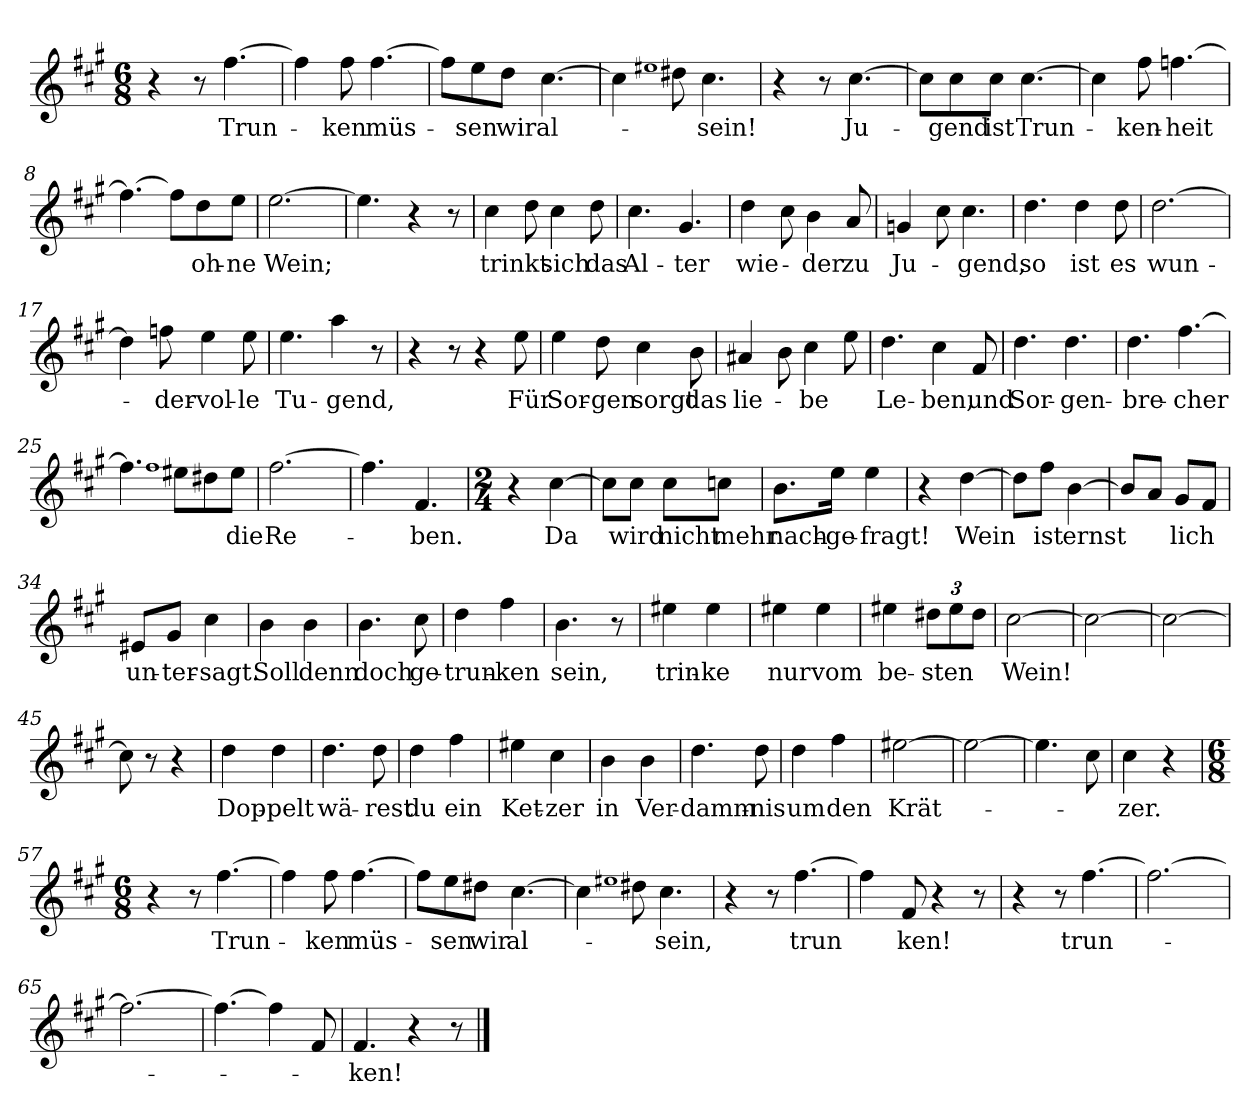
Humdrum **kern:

**kern	**text
*part1	*part1
*staff1	*staff1
*clefG2	*
*k[f#c#g#]	*
*M6/8	*
=1	=1
4r	.
8r	.
!	!LO:LY:b
[4.ff#\	Trun-
=2	=2
4ff#\]	.
!	!LO:LY:b
8ff#\	-ken
!	!LO:LY:b
[4.ff#\	müs-
=3	=3
8ff#\L]	.
!	!LO:LY:b
8ee\	-sen
!	!LO:LY:b
8dd\J	wir
!	!LO:LY:b
[4.cc#\	al-
=4	=4
4cc#\]	.
1qee#X	.
8dd#X\	.
!	!LO:LY:b
4.cc#\	sein!
=5	=5
4r	.
8r	.
!	!LO:LY:b
[4.cc#\	Ju-
=6	=6
8cc#\L]	.
!	!LO:LY:b
8cc#\	-gend
!	!LO:LY:b
8cc#\J	ist
!	!LO:LY:b
[4.cc#\	Trun-
=7	=7
4cc#\]	.
!	!LO:LY:b
8ff#\	-ken-
!	!LO:LY:b
[4.ffn\	-heit
=8	=8
4.ff\_	.
8ff\L]	.
!	!LO:LY:b
8dd\	oh-
!	!LO:LY:b
8ee\J	-ne
=9	=9
!	!LO:LY:b
[2.ee\	Wein;
!!LO:LB:g=z
=10	=10
4.ee\]	.
4r	.
8r	.
=11	=11
!	!LO:LY:b
4cc#\	trinkt
8dd\	.
!	!LO:LY:b
4cc#\	sich
!	!LO:LY:b
8dd\	das
=12	=12
!	!LO:LY:b
4.cc#\	Al-
!	!LO:LY:b
4.g#/	-ter
=13	=13
!	!LO:LY:b
4dd\	wie-
8cc#\	.
!	!LO:LY:b
4b\	-der
!	!LO:LY:b
8a/	zu
=14	=14
!	!LO:LY:b
4gn/	Ju-
8cc#\	.
!	!LO:LY:b
4.cc#\	-gend,
=15	=15
!	!LO:LY:b
4.dd\	so
!	!LO:LY:b
4dd\	ist
!	!LO:LY:b
8dd\	es
=16	=16
!	!LO:LY:b
[2.dd\	wun-
=17	=17
4dd\]	.
!	!LO:LY:b
8ffn\	-der-
!	!LO:LY:b
4ee\	-vol-
!	!LO:LY:b
8ee\	-le
=18	=18
!	!LO:LY:b
4.ee\	Tu-
!	!LO:LY:b
4aa\	-gend,
8r	.
=19	=19
4r	.
8r	.
4r	.
!	!LO:LY:b
8ee\	Für
!!LO:LB:g=z
=20	=20
!	!LO:LY:b
4ee\	Sor-
!	!LO:LY:b
8dd\	-gen
!	!LO:LY:b
4cc#\	sorgt
!	!LO:LY:b
8b\	das
=21	=21
!	!LO:LY:b
4a#X/	lie-
8b\	.
!	!LO:LY:b
4cc#\	-be
8ee\	.
=22	=22
!	!LO:LY:b
4.dd\	Le-
!	!LO:LY:b
4cc#\	-ben,
!	!LO:LY:b
8f#/	und
=23	=23
!	!LO:LY:b
4.dd\	Sor-
!	!LO:LY:b
4.dd\	-gen-
=24	=24
!	!LO:LY:b
4.dd\	-bre-
!	!LO:LY:b
[4.ff#\	-cher
=25	=25
4.ff#\]	.
1qff#	.
8ee#X\L	.
8dd#X\	.
!	!LO:LY:b
8ee#\J	die
=26	=26
!	!LO:LY:b
[2.ff#\	Re-
=27	=27
4.ff#\]	.
!	!LO:LY:b
4.f#/	-ben.
=28	=28
*M2/4	*
4r	.
!	!LO:LY:b
[4cc#\	Da
!!LO:LB:g=z
=29	=29
8cc#\L]	.
!	!LO:LY:b
8cc#\J	wird
!	!LO:LY:b
8cc#\L	nicht
!	!LO:LY:b
8ccn\J	mehr
=30	=30
!	!LO:LY:b
8.b\L	nach-
!	!LO:LY:b
16ee\Jk	ge-
!	!LO:LY:b
4ee\	-fragt!
=31	=31
4r	.
!	!LO:LY:b
[4dd\	Wein
=32	=32
8dd\L]	.
!	!LO:LY:b
8ff#\J	ist
!	!LO:LY:b
[4b\	ernst
=33	=33
8b/L]	.
8a/J	.
!	!LO:LY:b
8g#/L	-lich
8f#/J	.
=34	=34
!	!LO:LY:b
8e#X/L	un-
!	!LO:LY:b
8g#/J	-ter-
!	!LO:LY:b
4cc#\	-sagt.
=35	=35
!	!LO:LY:b
4b\	Soll
!	!LO:LY:b
4b\	denn
=36	=36
!	!LO:LY:b
4.b\	doch
!	!LO:LY:b
8cc#\	ge-
=37	=37
!	!LO:LY:b
4dd\	-trun-
!	!LO:LY:b
4ff#\	-ken
!!LO:LB:g=z
=38	=38
!	!LO:LY:b
4.b\	sein,
8r	.
=39	=39
!	!LO:LY:b
4ee#X\	trin-
!	!LO:LY:b
4ee#\	-ke
=40	=40
!	!LO:LY:b
4ee#X\	nur
!	!LO:LY:b
4ee#\	vom
=41	=41
!	!LO:LY:b
4ee#X\	be-
!	!LO:LY:b
12dd#X\L	-sten
12ee#\	.
12dd#\J	.
=42	=42
!	!LO:LY:b
[2cc#\	Wein!
=43	=43
2cc#\_	.
=44	=44
2cc#\_	.
=45	=45
8cc#\]	.
8r	.
4r	.
=46	=46
!	!LO:LY:b
4dd\	Dop-
!	!LO:LY:b
4dd\	-pelt
=47	=47
!	!LO:LY:b
4.dd\	wä-
!	!LO:LY:b
8dd\	-rest
=48	=48
!	!LO:LY:b
4dd\	du
!	!LO:LY:b
4ff#\	ein
=49	=49
!	!LO:LY:b
4ee#X\	Ket-
!	!LO:LY:b
4cc#\	-zer
=50	=50
!	!LO:LY:b
4b\	in
!	!LO:LY:b
4b\	Ver-
!!LO:LB:g=z
=51	=51
!	!LO:LY:b
4.dd\	-damm-
!	!LO:LY:b
8dd\	-nis
=52	=52
!	!LO:LY:b
4dd\	um
!	!LO:LY:b
4ff#\	den
=53	=53
!	!LO:LY:b
[2ee#X\	Krät-
=54	=54
2ee#\_	.
=55	=55
4.ee#\]	.
8cc#\	.
=56	=56
!	!LO:LY:b
4cc#\	-zer.
4r	.
=57	=57
*M6/8	*
4r	.
8r	.
!	!LO:LY:b
[4.ff#\	Trun-
=58	=58
4ff#\]	.
!	!LO:LY:b
8ff#\	-ken
!	!LO:LY:b
[4.ff#\	müs-
=59	=59
8ff#\L]	.
!	!LO:LY:b
8ee\	-sen
!	!LO:LY:b
8dd#X\J	wir
!	!LO:LY:b
[4.cc#\	al-
=60	=60
4cc#\]	.
1qee#X	.
8dd#X\	.
!	!LO:LY:b
4.cc#\	sein,
=61	=61
4r	.
8r	.
!	!LO:LY:b
[4.ff#\	trun
!!LO:LB:g=z
=62	=62
4ff#\]	.
!	!LO:LY:b
8f#/	-ken!
4r	.
8r	.
=63	=63
4r	.
8r	.
!	!LO:LY:b
[4.ff#\	trun-
=64	=64
2.ff#\_	.
=65	=65
2.ff#\_	.
=66	=66
4.ff#\_	.
4ff#\]	.
8f#/	.
=67	=67
!	!LO:LY:b
4.f#/	-ken!
4r	.
8r	.
==	==
*-	*-
